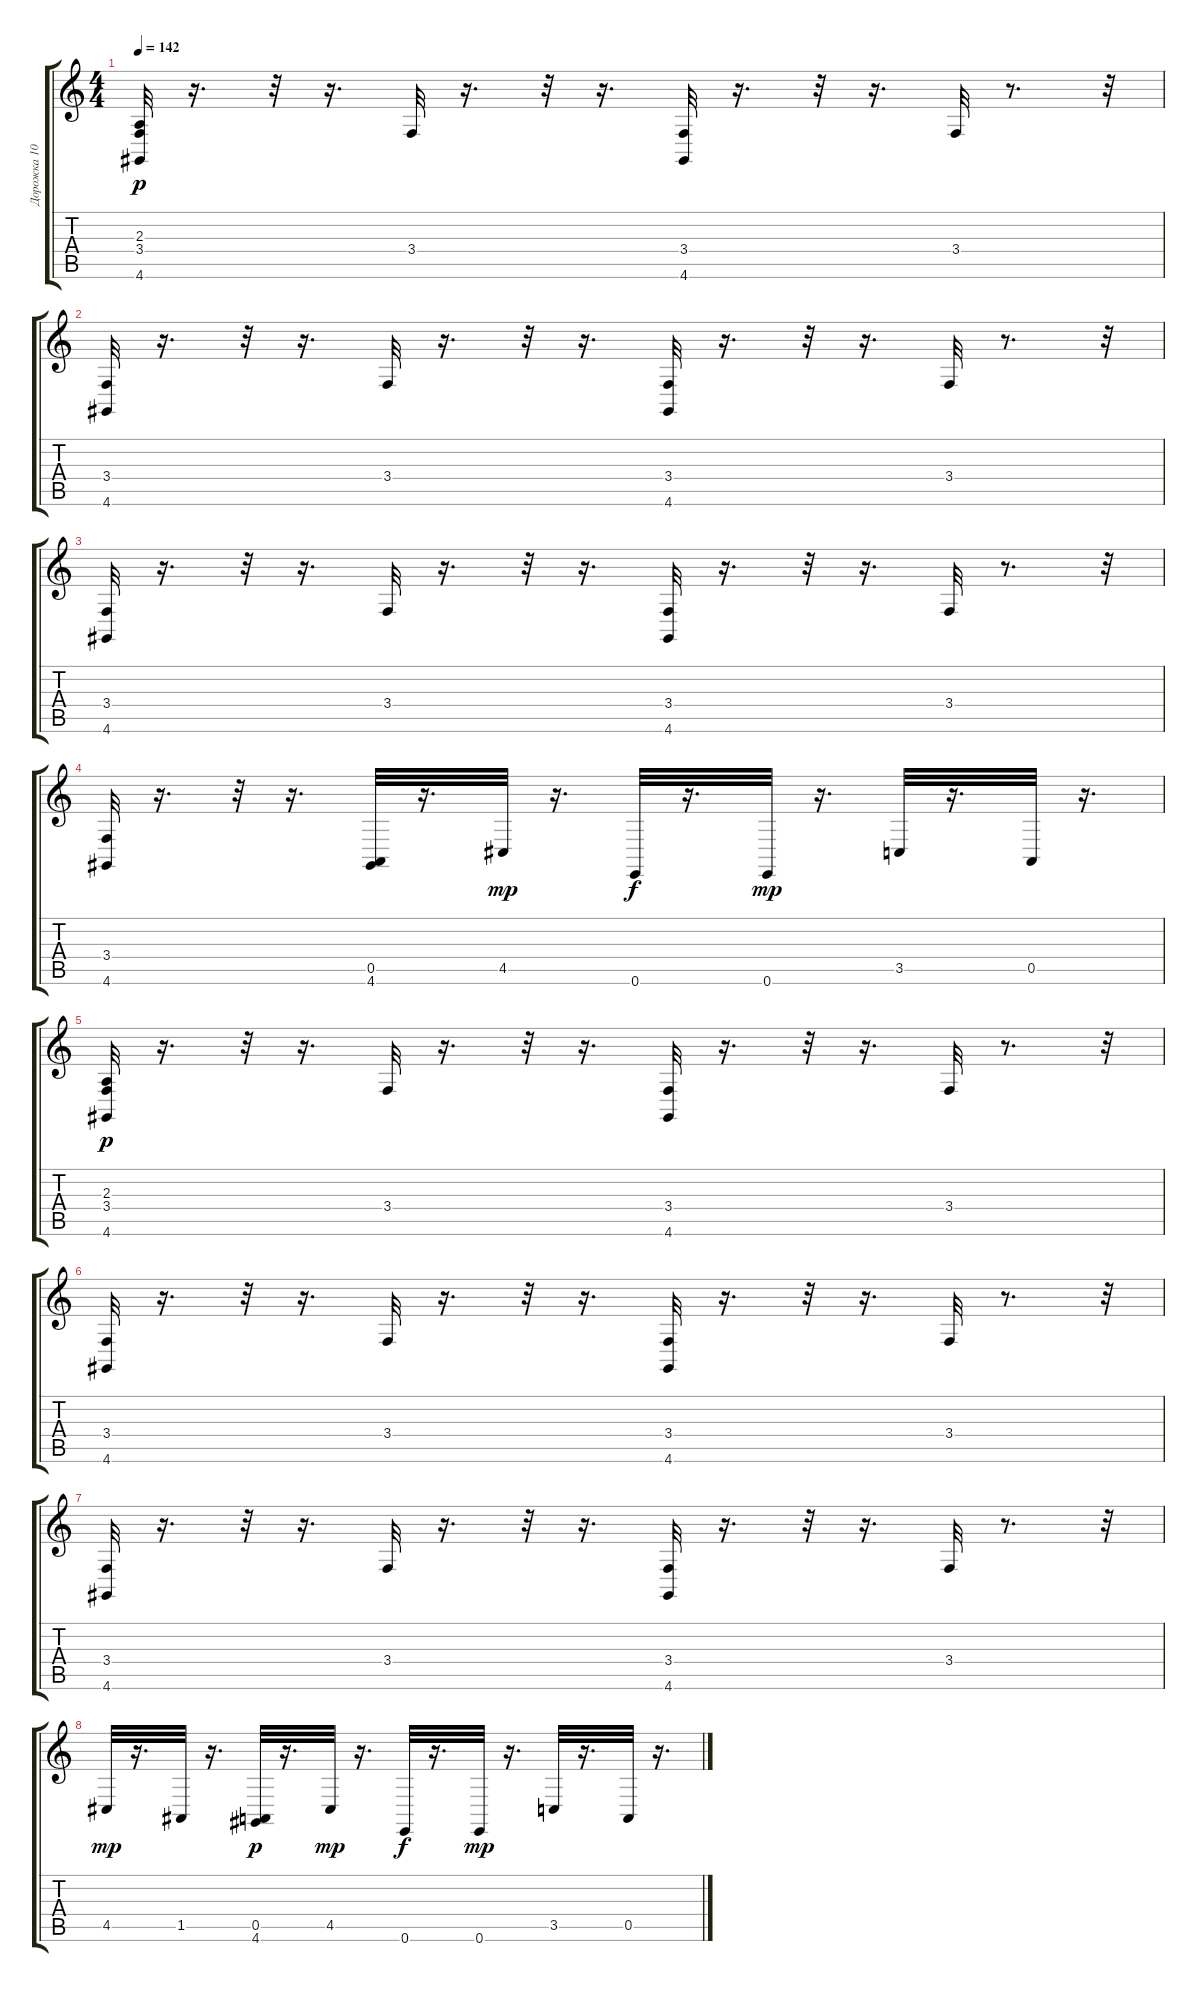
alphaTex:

\track ("Дорожка 10" "Дорожка 10") {instrument lead1square}
\staff {score tabs}
\tuning (E4 B3 G3 D3 A2 E2) {hide}
\ts (4 4)
\tempo 142
\clef g2
\ks c
(2.3 3.4 4.6).32{dy p} r.16{d} r.32 r.16{d} 3.4.32 r.16{d} r.32 r.16{d} (3.4 4.6).32 r.16{d} r.32 r.16{d} 3.4.32 r.8{d} r.32 |
(3.4 4.6).32 r.16{d} r.32 r.16{d} 3.4.32 r.16{d} r.32 r.16{d} (3.4 4.6).32 r.16{d} r.32 r.16{d} 3.4.32 r.8{d} r.32 |
(3.4 4.6).32 r.16{d} r.32 r.16{d} 3.4.32 r.16{d} r.32 r.16{d} (3.4 4.6).32 r.16{d} r.32 r.16{d} 3.4.32 r.8{d} r.32 |
(3.4 4.6).32 r.16{d} r.32 r.16{d} (0.5 4.6).32 r.16{d} 4.5.32{dy mp} r.16{d} 0.6.32{dy f} r.16{d} 0.6.32{dy mp} r.16{d} 3.5.32 r.16{d} 0.5.32 r.16{d} |
(2.3 3.4 4.6).32{dy p} r.16{d} r.32 r.16{d} 3.4.32 r.16{d} r.32 r.16{d} (3.4 4.6).32 r.16{d} r.32 r.16{d} 3.4.32 r.8{d} r.32 |
(3.4 4.6).32 r.16{d} r.32 r.16{d} 3.4.32 r.16{d} r.32 r.16{d} (3.4 4.6).32 r.16{d} r.32 r.16{d} 3.4.32 r.8{d} r.32 |
(3.4 4.6).32 r.16{d} r.32 r.16{d} 3.4.32 r.16{d} r.32 r.16{d} (3.4 4.6).32 r.16{d} r.32 r.16{d} 3.4.32 r.8{d} r.32 |
4.5.32{dy mp} r.16{d} 1.5.32 r.16{d} (0.5 4.6).32{dy p} r.16{d} 4.5.32{dy mp} r.16{d} 0.6.32{dy f} r.16{d} 0.6.32{dy mp} r.16{d} 3.5.32 r.16{d} 0.5.32 r.16{d}
